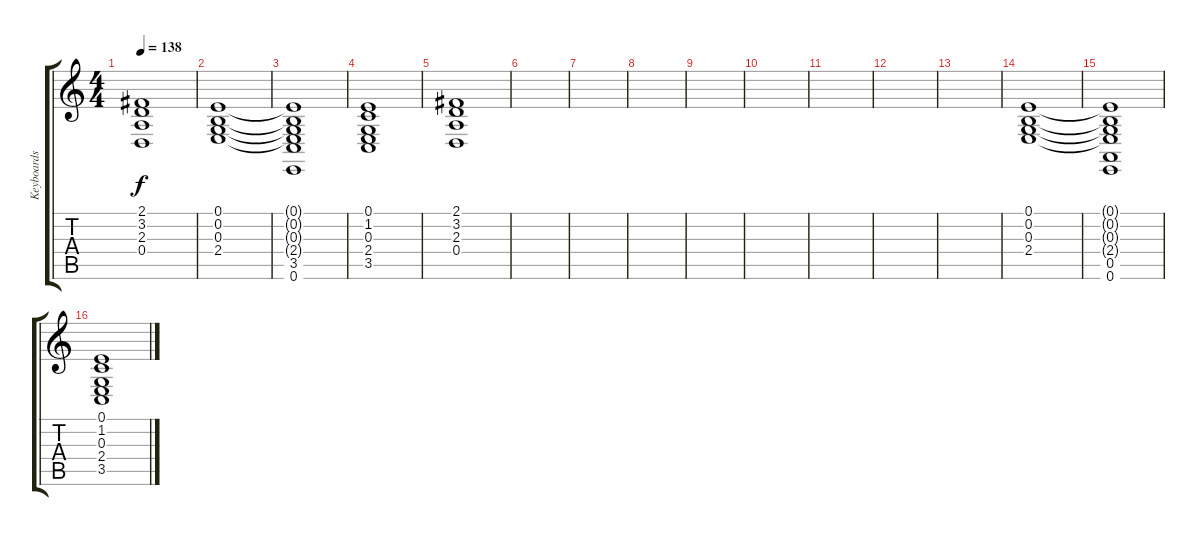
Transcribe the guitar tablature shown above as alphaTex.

\track ("Keyboards" "Keyboards") {instrument stringensemble1}
\staff {score tabs}
\tuning (E4 B3 G3 D3 A2 E2) {hide}
\ts (4 4)
\tempo 138
\clef g2
\ks c
(2.1 3.2 2.3 0.4).1{dy f} |
(0.1 0.2 0.3 2.4).1 |
(0.1{t} 0.2{t} 0.3{t} 2.4{t} 3.5{t} 0.6).1 |
(0.1 1.2 0.3 2.4 3.5).1 |
(2.1 3.2 2.3 0.4).1 |
|
|
|
|
|
|
|
|
(0.1 0.2 0.3 2.4).1{volume 6} |
(0.1{t} 0.2{t} 0.3{t} 2.4{t} 0.5 0.6).1 |
(0.1 1.2 0.3 2.4 3.5).1
